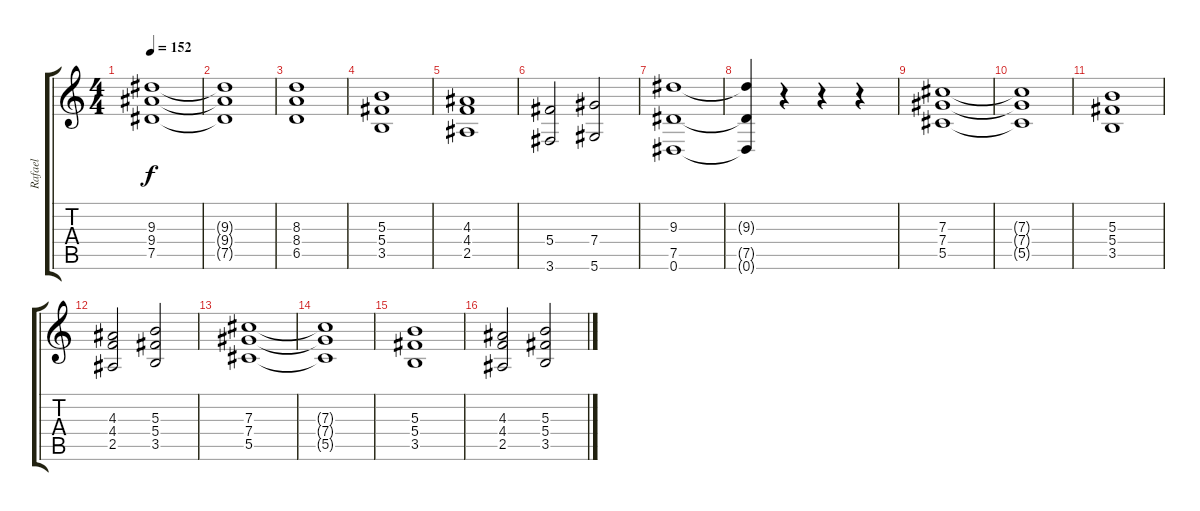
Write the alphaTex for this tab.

\track ("Rafael" "Rafael") {instrument distortionguitar}
\staff {score tabs}
\tuning (Eb4 Bb3 Gb3 Db3 Ab2 Eb2) {hide}
\ts (4 4)
\tempo 152
\clef g2
\ks c
(9.3 9.4 7.5).1{dy f volume 13 instrument voiceoohs} |
(9.3{t} 9.4{t} 7.5{t}).1 |
(8.3 8.4 6.5).1 |
(5.3 5.4 3.5).1 |
(4.3 4.4 2.5).1 |
(5.4 3.6).2 (7.4 5.6).2 |
(9.3 7.5 0.6).1 |
(9.3{t} 7.5{t} 0.6{t}).4 r.4 r.4 r.4 |
(7.3 7.4 5.5).1{instrument synthstrings1} |
(7.3{t} 7.4{t} 5.5{t}).1 |
(5.3 5.4 3.5).1 |
(4.3 4.4 2.5).2 (5.3 5.4 3.5).2 |
(7.3 7.4 5.5).1{instrument synthstrings1} |
(7.3{t} 7.4{t} 5.5{t}).1 |
(5.3 5.4 3.5).1 |
(4.3 4.4 2.5).2 (5.3 5.4 3.5).2
